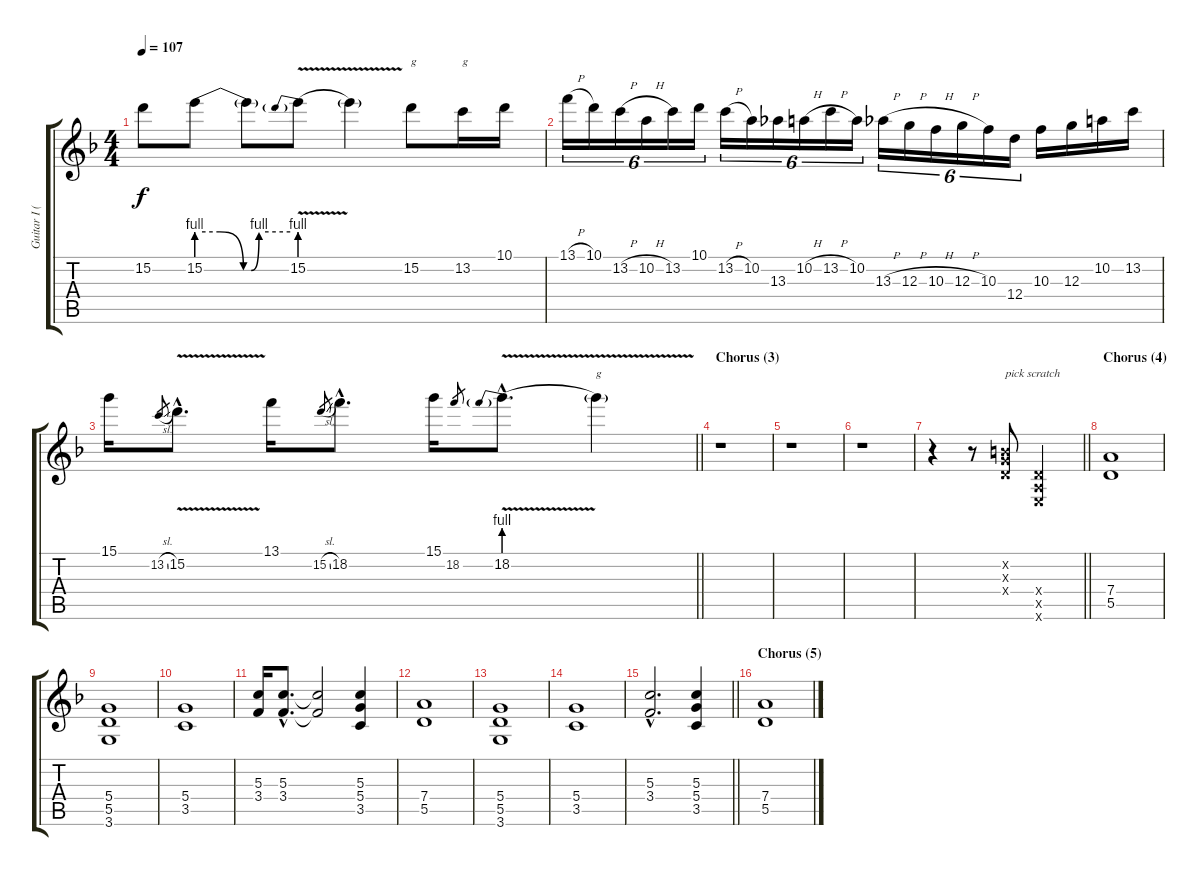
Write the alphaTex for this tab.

\track ("Guitar I (tabbed)" "Guitar I (") {instrument distortionguitar}
\staff {score tabs}
\tuning (E4 B3 G3 D3 A2 E2) {hide}
\ts (4 4)
\tempo 107
\clef g2
\ks dminor
15.2{t}.8{dy f} 15.2{be (custom 0 4 15 4 30 0 35 0 40 4 60 4)}.8 15.2{t}.8 15.2{be (prebend 0 4 60 4) v}.8 15.2{t}.4 15.2.8{txt "g"} 13.2.16{txt "g"} 10.1.16 |
13.1{h}.16{tu (6 4)} 10.1.16{tu (6 4)} 13.2{h}.16{tu (6 4)} 10.2{h}.16{tu (6 4)} 13.2.16{tu (6 4)} 10.1.16{tu (6 4)} 13.2{h}.16{tu (6 4)} 10.2.16{tu (6 4)} 13.3.16{tu (6 4)} 10.2{h}.16{tu (6 4)} 13.2{h}.16{tu (6 4)} 10.2.16{tu (6 4)} 13.3{h}.16{tu (6 4)} 12.3{h}.16{tu (6 4)} 10.3{h}.16{tu (6 4)} 12.3{h}.16{tu (6 4)} 10.3.16{tu (6 4)} 12.4.16{tu (6 4)} 10.3.16 12.3.16 10.2.16 13.2.16 |
\barLineRight lightlight
15.1.16 13.2{sl}.8{gr} 15.2{v hac}.8{d} 13.1.16 15.2{sl}.8{gr} 18.2{hac}.8{d} 15.1.16 18.2.8{gr} 18.2{be (prebend 0 4 60 4) v hac}.8{d} 18.2{t}.4{txt "g"} |
\section ("" "Chorus (3)")
r.1 |
r.1 |
r.1 |
\barLineRight lightlight
r.4 r.8 (0.2{x} 0.3{x} 0.4{x}).8{txt "pick scratch"} (0.4{x} 0.5{x} 0.6{x}).2 |
\section ("" "Chorus (4)")
(7.4 5.5).1 |
(5.4 5.5 3.6).1 |
(5.4 3.5).1 |
(5.3 3.4).16 (5.3{hac} 3.4{hac}).8{d} (5.3{t} 3.4{t}).2 (5.3 5.4 3.5).4 |
(7.4 5.5).1 |
(5.4 5.5 3.6).1 |
(5.4 3.5).1 |
\barLineRight lightlight
(5.3{hac} 3.4{hac}).2{d} (5.3 5.4 3.5).4 |
\section ("" "Chorus (5)")
(7.4 5.5).1
